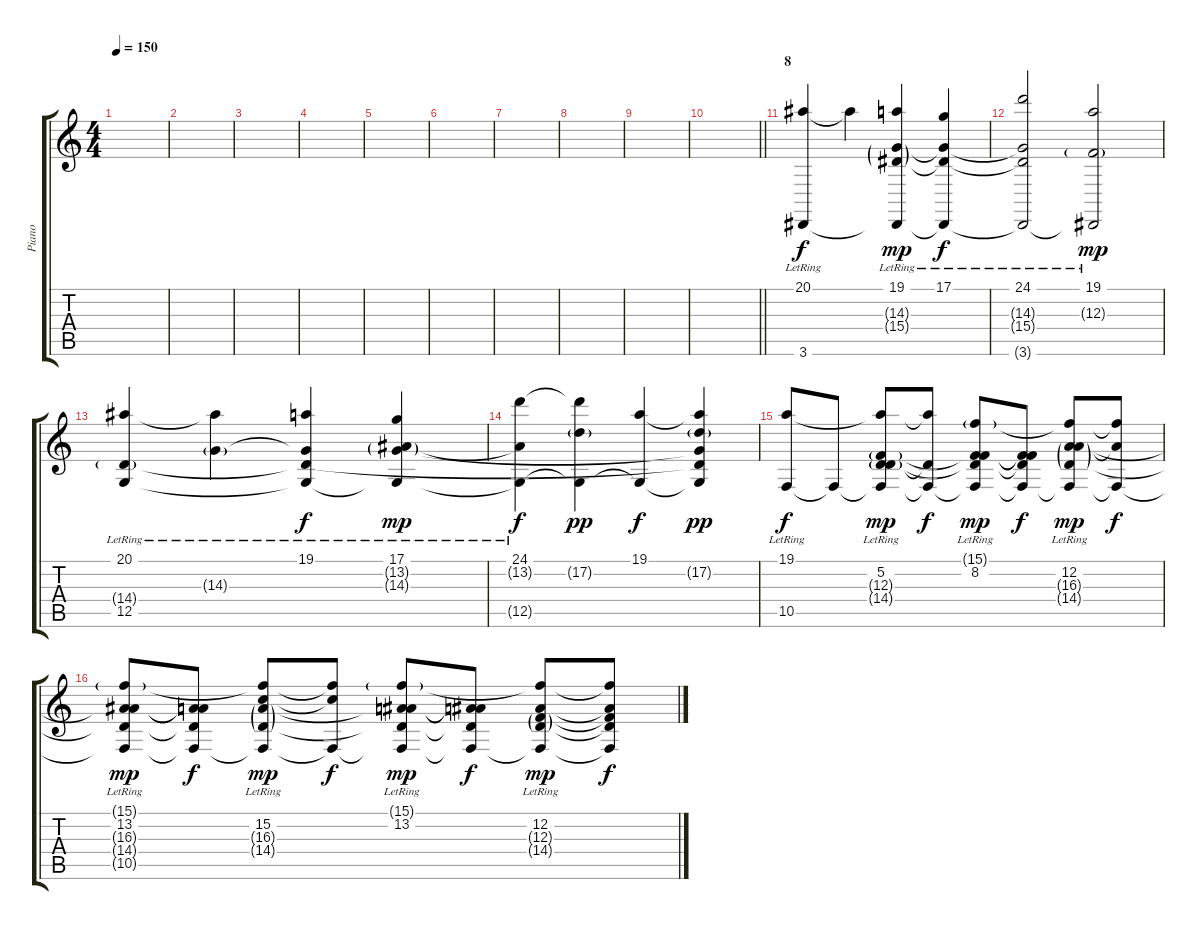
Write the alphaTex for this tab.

\track ("Piano" "Piano") {instrument brightacousticpiano}
\staff {score tabs}
\tuning (D4 A3 F3 C3 G2 C2) {hide}
\ts (4 4)
\tempo 150
\clef g2
\ks c
|
|
|
|
|
|
|
|
|
\barLineRight lightlight
|
\section ("" "8")
(20.1{lr} 3.6{lr}).4 20.1{t}.4 (19.1{lr} 14.3{g lr} 15.4{g lr} 3.6{t}).4{dy mp} (17.1{lr} 14.3{t} 15.4{t} 3.6{t}).4{dy f} |
(24.1{lr} 14.3{t} 15.4{t} 3.6{t}).2 (19.1{lr} 12.3{g lr} 3.6{t}).2{dy mp} |
(20.1{lr} 14.4{g} 12.5{lr}).4 (20.1{t} 14.3{g lr}).4 (19.1{lr} 14.3{t} 14.4{t} 12.5{t}).4{dy f} (17.1{lr} 13.2{g lr} 14.3{g lr} 12.5{t}).4{dy mp} |
(24.1{lr} 13.2{t} 12.5{t}).4{dy f} (24.1{t} 17.2{g} 12.5{t}).4{dy pp} (19.1 12.5{t}).4{dy f} (19.1{t} 17.2{g} 14.3{t} 14.4{t} 12.5{t}).4{dy pp} |
(19.1 10.5{lr}).8{dy f} 10.5{t}.8 (19.1{t} 5.2{lr} 12.3{g} 14.4{g} 10.5{t}).8{dy mp} (19.1{t} 5.2{t} 10.5{t}).8{dy f} (15.1{g} 8.2{lr} 12.3{t} 14.4{t} 10.5{t}).8{dy mp} (8.2{t} 12.3{t} 14.4{t} 10.5{t}).8{dy f} (15.1{t} 12.2{lr} 16.3{g} 14.4{g} 10.5{t}).8{dy mp} (15.1{t} 12.2{t} 10.5{t}).8{dy f} |
(15.1{g} 13.2{lr} 16.3{t} 14.4{t} 10.5{t}).8{dy mp} (13.2{t} 16.3{t} 14.4{t} 10.5{t}).8{dy f} (15.1{t} 15.2{lr} 16.3{g} 14.4{g} 10.5{t}).8{dy mp} (15.1{t} 15.2{t} 10.5{t}).8{dy f} (15.1{g} 13.2{lr} 16.3{t} 14.4{t} 10.5{t}).8{dy mp} (13.2{t} 16.3{t} 14.4{t} 10.5{t}).8{dy f} (15.1{t} 12.2{lr} 12.3{g} 14.4{g} 10.5{t}).8{dy mp} (15.1{t} 12.2{t} 12.3{t} 14.4{t} 10.5{t}).8{dy f}
